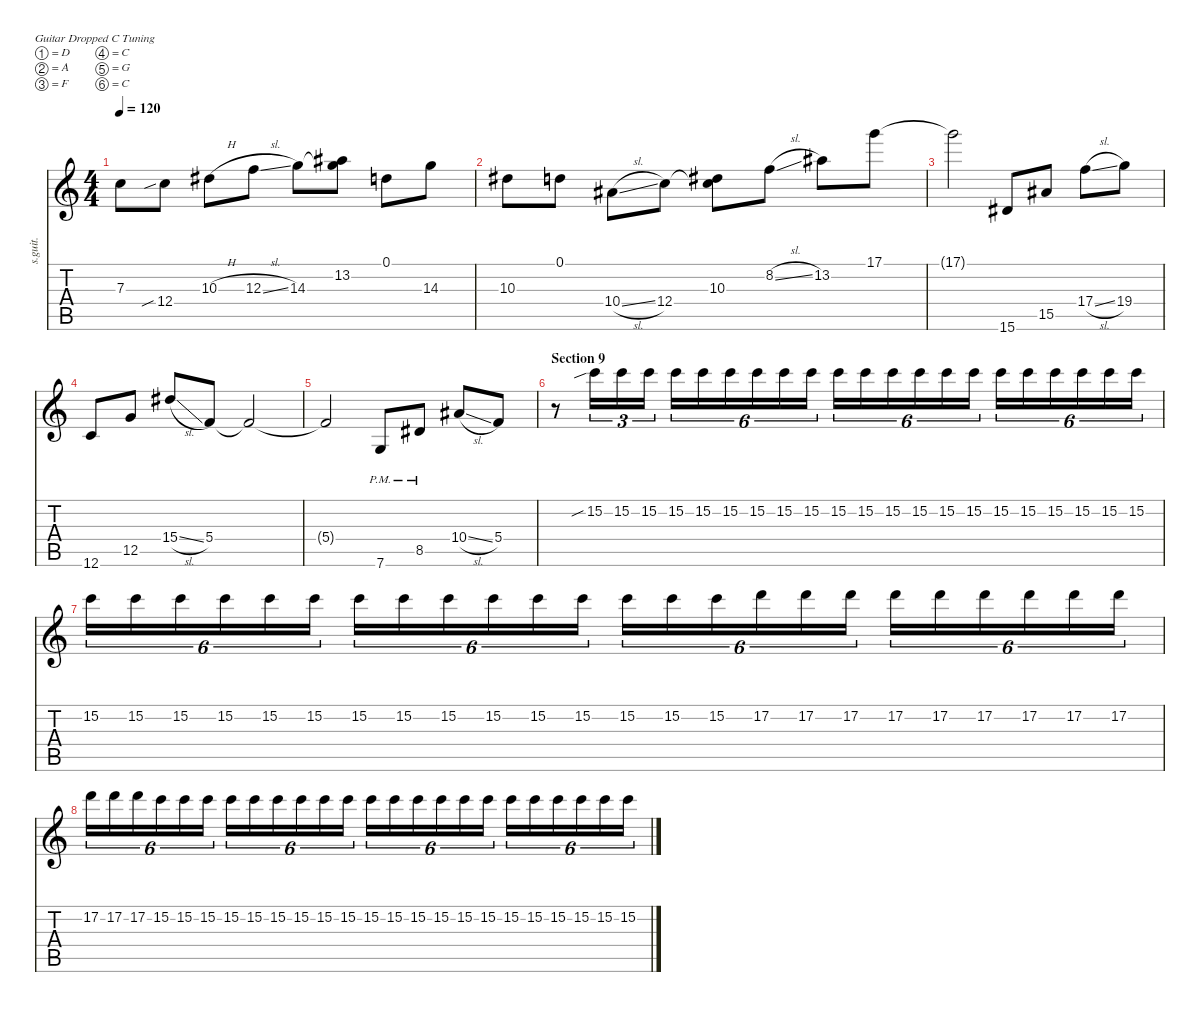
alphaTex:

\defaultSystemsLayout 4
\hideDynamics
\bracketExtendMode nobrackets
\track ("Jake Bowen" "s.guit.") {instrument distortionguitar}
\staff {score tabs}
\tuning (D4 A3 F3 C3 G2 C2)
\ts (4 4)
\tempo 120
\clef g2
\ks c
7.3{t}.8{lyrics (0 "") lyrics (1 "") lyrics (2 "") lyrics (3 "") lyrics (4 "") dy mf} 12.4{sib}.8{lyrics (0 "") lyrics (1 "") lyrics (2 "") lyrics (3 "") lyrics (4 "")} 10.3{h acc #}.8{lyrics (0 "") lyrics (1 "") lyrics (2 "") lyrics (3 "") lyrics (4 "")} 12.3{sl}.8{lyrics (0 "") lyrics (1 "") lyrics (2 "") lyrics (3 "") lyrics (4 "")} 14.3.8{lyrics (0 "") lyrics (1 "") lyrics (2 "") lyrics (3 "") lyrics (4 "")} (13.2{acc #} 14.3{t}).8{lyrics (0 "") lyrics (1 "") lyrics (2 "") lyrics (3 "") lyrics (4 "")} 0.1.8{lyrics (0 "") lyrics (1 "") lyrics (2 "") lyrics (3 "") lyrics (4 "")} 14.3.8{lyrics (0 "") lyrics (1 "") lyrics (2 "") lyrics (3 "") lyrics (4 "")} |
10.3{acc #}.8{lyrics (0 "") lyrics (1 "") lyrics (2 "") lyrics (3 "") lyrics (4 "")} 0.1.8{lyrics (0 "") lyrics (1 "") lyrics (2 "") lyrics (3 "") lyrics (4 "")} 10.4{sl acc #}.8{lyrics (0 "") lyrics (1 "") lyrics (2 "") lyrics (3 "") lyrics (4 "")} 12.4.8{lyrics (0 "") lyrics (1 "") lyrics (2 "") lyrics (3 "") lyrics (4 "")} (10.3{acc #} 12.4{t}).8{lyrics (0 "") lyrics (1 "") lyrics (2 "") lyrics (3 "") lyrics (4 "")} 8.2{sl}.8{lyrics (0 "") lyrics (1 "") lyrics (2 "") lyrics (3 "") lyrics (4 "")} 13.2{acc #}.8{lyrics (0 "") lyrics (1 "") lyrics (2 "") lyrics (3 "") lyrics (4 "")} 17.1.8{lyrics (0 "") lyrics (1 "") lyrics (2 "") lyrics (3 "") lyrics (4 "")} |
17.1{t}.2{lyrics (0 "") lyrics (1 "") lyrics (2 "") lyrics (3 "") lyrics (4 "")} 15.6{acc #}.8{lyrics (0 "") lyrics (1 "") lyrics (2 "") lyrics (3 "") lyrics (4 "")} 15.5{acc #}.8{lyrics (0 "") lyrics (1 "") lyrics (2 "") lyrics (3 "") lyrics (4 "")} 17.4{sl}.8{lyrics (0 "") lyrics (1 "") lyrics (2 "") lyrics (3 "") lyrics (4 "")} 19.4.8{lyrics (0 "") lyrics (1 "") lyrics (2 "") lyrics (3 "") lyrics (4 "")} |
12.6.8{lyrics (0 "") lyrics (1 "") lyrics (2 "") lyrics (3 "") lyrics (4 "")} 12.5.8{lyrics (0 "") lyrics (1 "") lyrics (2 "") lyrics (3 "") lyrics (4 "")} 15.4{sl acc #}.8{lyrics (0 "") lyrics (1 "") lyrics (2 "") lyrics (3 "") lyrics (4 "")} 5.4.8{lyrics (0 "") lyrics (1 "") lyrics (2 "") lyrics (3 "") lyrics (4 "")} 5.4{t}.2{lyrics (0 "") lyrics (1 "") lyrics (2 "") lyrics (3 "") lyrics (4 "")} |
5.4{t}.2{lyrics (0 "") lyrics (1 "") lyrics (2 "") lyrics (3 "") lyrics (4 "")} 7.6{pm}.8{lyrics (0 "") lyrics (1 "") lyrics (2 "") lyrics (3 "") lyrics (4 "")} 8.5{pm acc #}.8{lyrics (0 "") lyrics (1 "") lyrics (2 "") lyrics (3 "") lyrics (4 "")} 10.4{sl acc #}.8{lyrics (0 "") lyrics (1 "") lyrics (2 "") lyrics (3 "") lyrics (4 "")} 5.4.8{lyrics (0 "") lyrics (1 "") lyrics (2 "") lyrics (3 "") lyrics (4 "")} |
\section ("" "Section 9")
r.8 15.2{sib}.16{tu (3 2) lyrics (0 "") lyrics (1 "") lyrics (2 "") lyrics (3 "") lyrics (4 "")} 15.2.16{tu (3 2) lyrics (0 "") lyrics (1 "") lyrics (2 "") lyrics (3 "") lyrics (4 "")} 15.2.16{tu (3 2) lyrics (0 "") lyrics (1 "") lyrics (2 "") lyrics (3 "") lyrics (4 "")} 15.2.16{tu (6 4) lyrics (0 "") lyrics (1 "") lyrics (2 "") lyrics (3 "") lyrics (4 "")} 15.2.16{tu (6 4) lyrics (0 "") lyrics (1 "") lyrics (2 "") lyrics (3 "") lyrics (4 "")} 15.2.16{tu (6 4) lyrics (0 "") lyrics (1 "") lyrics (2 "") lyrics (3 "") lyrics (4 "")} 15.2.16{tu (6 4) lyrics (0 "") lyrics (1 "") lyrics (2 "") lyrics (3 "") lyrics (4 "")} 15.2.16{tu (6 4) lyrics (0 "") lyrics (1 "") lyrics (2 "") lyrics (3 "") lyrics (4 "")} 15.2.16{tu (6 4) lyrics (0 "") lyrics (1 "") lyrics (2 "") lyrics (3 "") lyrics (4 "")} 15.2.16{tu (6 4) lyrics (0 "") lyrics (1 "") lyrics (2 "") lyrics (3 "") lyrics (4 "")} 15.2.16{tu (6 4) lyrics (0 "") lyrics (1 "") lyrics (2 "") lyrics (3 "") lyrics (4 "")} 15.2.16{tu (6 4) lyrics (0 "") lyrics (1 "") lyrics (2 "") lyrics (3 "") lyrics (4 "")} 15.2.16{tu (6 4) lyrics (0 "") lyrics (1 "") lyrics (2 "") lyrics (3 "") lyrics (4 "")} 15.2.16{tu (6 4) lyrics (0 "") lyrics (1 "") lyrics (2 "") lyrics (3 "") lyrics (4 "")} 15.2.16{tu (6 4) lyrics (0 "") lyrics (1 "") lyrics (2 "") lyrics (3 "") lyrics (4 "")} 15.2.16{tu (6 4) lyrics (0 "") lyrics (1 "") lyrics (2 "") lyrics (3 "") lyrics (4 "")} 15.2.16{tu (6 4) lyrics (0 "") lyrics (1 "") lyrics (2 "") lyrics (3 "") lyrics (4 "")} 15.2.16{tu (6 4) lyrics (0 "") lyrics (1 "") lyrics (2 "") lyrics (3 "") lyrics (4 "")} 15.2.16{tu (6 4) lyrics (0 "") lyrics (1 "") lyrics (2 "") lyrics (3 "") lyrics (4 "")} 15.2.16{tu (6 4) lyrics (0 "") lyrics (1 "") lyrics (2 "") lyrics (3 "") lyrics (4 "")} 15.2.16{tu (6 4) lyrics (0 "") lyrics (1 "") lyrics (2 "") lyrics (3 "") lyrics (4 "")} |
15.2.16{tu (6 4) lyrics (0 "") lyrics (1 "") lyrics (2 "") lyrics (3 "") lyrics (4 "")} 15.2.16{tu (6 4) lyrics (0 "") lyrics (1 "") lyrics (2 "") lyrics (3 "") lyrics (4 "")} 15.2.16{tu (6 4) lyrics (0 "") lyrics (1 "") lyrics (2 "") lyrics (3 "") lyrics (4 "")} 15.2.16{tu (6 4) lyrics (0 "") lyrics (1 "") lyrics (2 "") lyrics (3 "") lyrics (4 "")} 15.2.16{tu (6 4) lyrics (0 "") lyrics (1 "") lyrics (2 "") lyrics (3 "") lyrics (4 "")} 15.2.16{tu (6 4) lyrics (0 "") lyrics (1 "") lyrics (2 "") lyrics (3 "") lyrics (4 "")} 15.2.16{tu (6 4) lyrics (0 "") lyrics (1 "") lyrics (2 "") lyrics (3 "") lyrics (4 "")} 15.2.16{tu (6 4) lyrics (0 "") lyrics (1 "") lyrics (2 "") lyrics (3 "") lyrics (4 "")} 15.2.16{tu (6 4) lyrics (0 "") lyrics (1 "") lyrics (2 "") lyrics (3 "") lyrics (4 "")} 15.2.16{tu (6 4) lyrics (0 "") lyrics (1 "") lyrics (2 "") lyrics (3 "") lyrics (4 "")} 15.2.16{tu (6 4) lyrics (0 "") lyrics (1 "") lyrics (2 "") lyrics (3 "") lyrics (4 "")} 15.2.16{tu (6 4) lyrics (0 "") lyrics (1 "") lyrics (2 "") lyrics (3 "") lyrics (4 "")} 15.2.16{tu (6 4) lyrics (0 "") lyrics (1 "") lyrics (2 "") lyrics (3 "") lyrics (4 "")} 15.2.16{tu (6 4) lyrics (0 "") lyrics (1 "") lyrics (2 "") lyrics (3 "") lyrics (4 "")} 15.2.16{tu (6 4) lyrics (0 "") lyrics (1 "") lyrics (2 "") lyrics (3 "") lyrics (4 "")} 17.2.16{tu (6 4) lyrics (0 "") lyrics (1 "") lyrics (2 "") lyrics (3 "") lyrics (4 "")} 17.2.16{tu (6 4) lyrics (0 "") lyrics (1 "") lyrics (2 "") lyrics (3 "") lyrics (4 "")} 17.2.16{tu (6 4) lyrics (0 "") lyrics (1 "") lyrics (2 "") lyrics (3 "") lyrics (4 "")} 17.2.16{tu (6 4) lyrics (0 "") lyrics (1 "") lyrics (2 "") lyrics (3 "") lyrics (4 "")} 17.2.16{tu (6 4) lyrics (0 "") lyrics (1 "") lyrics (2 "") lyrics (3 "") lyrics (4 "")} 17.2.16{tu (6 4) lyrics (0 "") lyrics (1 "") lyrics (2 "") lyrics (3 "") lyrics (4 "")} 17.2.16{tu (6 4) lyrics (0 "") lyrics (1 "") lyrics (2 "") lyrics (3 "") lyrics (4 "")} 17.2.16{tu (6 4) lyrics (0 "") lyrics (1 "") lyrics (2 "") lyrics (3 "") lyrics (4 "")} 17.2.16{tu (6 4) lyrics (0 "") lyrics (1 "") lyrics (2 "") lyrics (3 "") lyrics (4 "")} |
17.2.16{tu (6 4) lyrics (0 "") lyrics (1 "") lyrics (2 "") lyrics (3 "") lyrics (4 "")} 17.2.16{tu (6 4) lyrics (0 "") lyrics (1 "") lyrics (2 "") lyrics (3 "") lyrics (4 "")} 17.2.16{tu (6 4) lyrics (0 "") lyrics (1 "") lyrics (2 "") lyrics (3 "") lyrics (4 "")} 15.2.16{tu (6 4) lyrics (0 "") lyrics (1 "") lyrics (2 "") lyrics (3 "") lyrics (4 "")} 15.2.16{tu (6 4) lyrics (0 "") lyrics (1 "") lyrics (2 "") lyrics (3 "") lyrics (4 "")} 15.2.16{tu (6 4) lyrics (0 "") lyrics (1 "") lyrics (2 "") lyrics (3 "") lyrics (4 "")} 15.2.16{tu (6 4) lyrics (0 "") lyrics (1 "") lyrics (2 "") lyrics (3 "") lyrics (4 "")} 15.2.16{tu (6 4) lyrics (0 "") lyrics (1 "") lyrics (2 "") lyrics (3 "") lyrics (4 "")} 15.2.16{tu (6 4) lyrics (0 "") lyrics (1 "") lyrics (2 "") lyrics (3 "") lyrics (4 "")} 15.2.16{tu (6 4) lyrics (0 "") lyrics (1 "") lyrics (2 "") lyrics (3 "") lyrics (4 "")} 15.2.16{tu (6 4) lyrics (0 "") lyrics (1 "") lyrics (2 "") lyrics (3 "") lyrics (4 "")} 15.2.16{tu (6 4) lyrics (0 "") lyrics (1 "") lyrics (2 "") lyrics (3 "") lyrics (4 "")} 15.2.16{tu (6 4) lyrics (0 "") lyrics (1 "") lyrics (2 "") lyrics (3 "") lyrics (4 "")} 15.2.16{tu (6 4) lyrics (0 "") lyrics (1 "") lyrics (2 "") lyrics (3 "") lyrics (4 "")} 15.2.16{tu (6 4) lyrics (0 "") lyrics (1 "") lyrics (2 "") lyrics (3 "") lyrics (4 "")} 15.2.16{tu (6 4) lyrics (0 "") lyrics (1 "") lyrics (2 "") lyrics (3 "") lyrics (4 "")} 15.2.16{tu (6 4) lyrics (0 "") lyrics (1 "") lyrics (2 "") lyrics (3 "") lyrics (4 "")} 15.2.16{tu (6 4) lyrics (0 "") lyrics (1 "") lyrics (2 "") lyrics (3 "") lyrics (4 "")} 15.2.16{tu (6 4) lyrics (0 "") lyrics (1 "") lyrics (2 "") lyrics (3 "") lyrics (4 "")} 15.2.16{tu (6 4) lyrics (0 "") lyrics (1 "") lyrics (2 "") lyrics (3 "") lyrics (4 "")} 15.2.16{tu (6 4) lyrics (0 "") lyrics (1 "") lyrics (2 "") lyrics (3 "") lyrics (4 "")} 15.2.16{tu (6 4) lyrics (0 "") lyrics (1 "") lyrics (2 "") lyrics (3 "") lyrics (4 "")} 15.2.16{tu (6 4) lyrics (0 "") lyrics (1 "") lyrics (2 "") lyrics (3 "") lyrics (4 "")} 15.2.16{tu (6 4) lyrics (0 "") lyrics (1 "") lyrics (2 "") lyrics (3 "") lyrics (4 "")}
